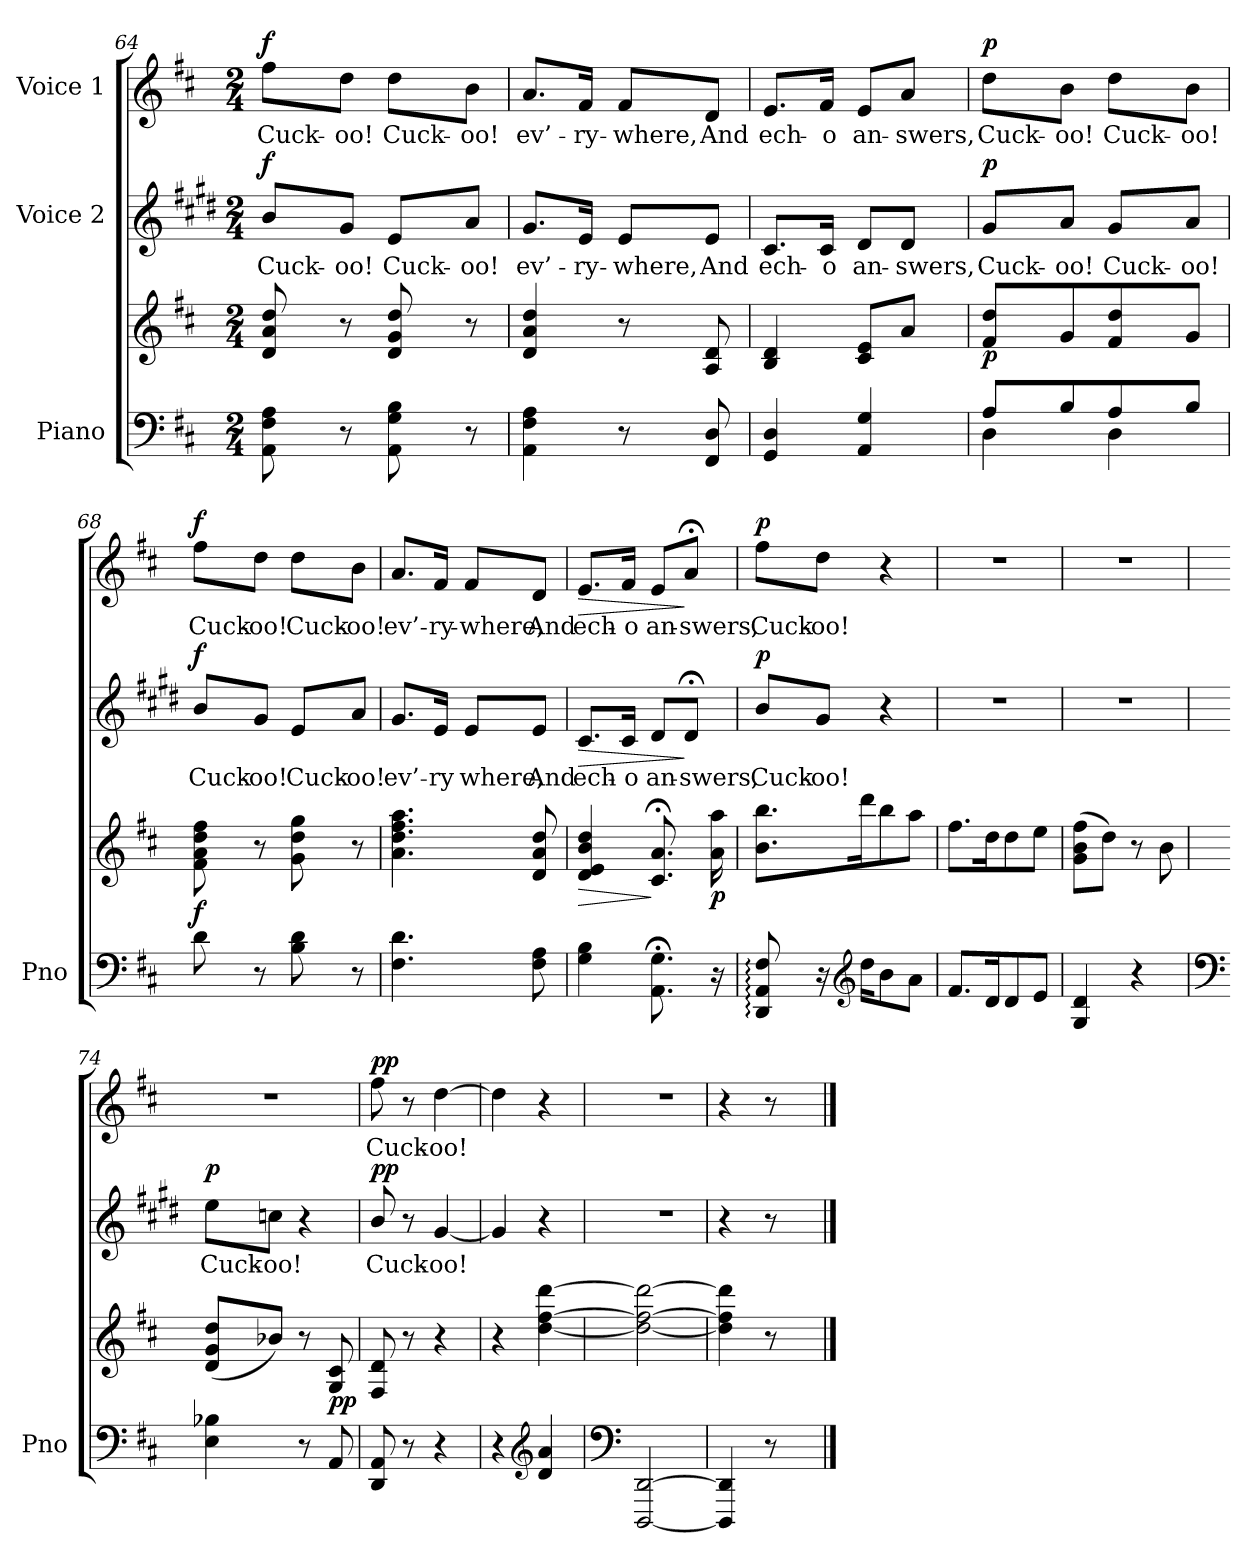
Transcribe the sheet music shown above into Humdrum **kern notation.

**kern	**kern	**dynam	**kern	**text	**dynam	**kern	**text	**dynam
*part3	*part3	*part3	*part2	*part2	*part2	*part1	*part1	*part1
*staff4	*staff3	*staff3/4	*staff2	*staff2	*staff2	*staff1	*staff1	*staff1
*I"Piano	*	*	*I"Voice 2	*	*	*I"Voice 1	*	*
*I'Pno	*	*	*	*	*	*	*	*
!!LO:PB:g=z
*clefF4	*clefG2	*	*clefG2	*	*	*clefG2	*	*
*	*	*	*ITrd1c2	*	*	*	*	*
*k[f#c#]	*k[f#c#]	*	*k[f#c#]	*	*	*k[f#c#]	*	*
*M2/4	*M2/4	*	*M2/4	*	*	*M2/4	*	*
=64	=64	=64	=64	=64	=64	=64	=64	=64
!	!	!	!	!LO:LY:b	!LO:DY:a	!	!LO:LY:b	!LO:DY:a
8AA\ 8F#\ 8A\	8d/ 8a/ 8dd/	.	8a/L	Cuck-	f	8ff#\L	Cuck-	f
!	!	!	!	!LO:LY:b	!	!	!LO:LY:b	!
8r	8r	.	8f#/J	-oo!	.	8dd\J	-oo!	.
!	!	!	!	!LO:LY:b	!	!	!LO:LY:b	!
8AA\ 8G\ 8B\	8d/ 8g/ 8dd/	.	8d/L	Cuck-	.	8dd\L	Cuck-	.
!	!	!	!	!LO:LY:b	!	!	!LO:LY:b	!
8r	8r	.	8g/J	-oo!	.	8b\J	-oo!	.
=65	=65	=65	=65	=65	=65	=65	=65	=65
!	!	!	!	!LO:LY:b	!	!	!LO:LY:b	!
4AA\ 4F#\ 4A\	4d/ 4a/ 4dd/	.	8.f#/L	ev’-	.	8.a/L	ev’-	.
!	!	!	!	!LO:LY:b	!	!	!LO:LY:b	!
.	.	.	16d/Jk	-ry-	.	16f#/Jk	-ry-	.
!	!	!	!	!LO:LY:b	!	!	!LO:LY:b	!
8r	8r	.	8d/L	-where,	.	8f#/L	-where,	.
!	!	!	!	!LO:LY:b	!	!	!LO:LY:b	!
8FF#/ 8D/	8A/ 8d/	.	8d/J	And	.	8d/J	And	.
=66	=66	=66	=66	=66	=66	=66	=66	=66
!	!	!	!	!LO:LY:b	!	!	!LO:LY:b	!
4GG/ 4D/	4B/ 4d/	.	8.B/L	ech-	.	8.e/L	ech-	.
!	!	!	!	!LO:LY:b	!	!	!LO:LY:b	!
.	.	.	16B/Jk	-o	.	16f#/Jk	-o	.
!	!	!	!	!LO:LY:b	!	!	!LO:LY:b	!
4AA/ 4G/	8c#/ 8e/L	.	8c#/L	an-	.	8e/L	an-	.
!	!	!	!	!LO:LY:b	!	!	!LO:LY:b	!
.	8a/J	.	8c#/J	-swers,	.	8a/J	-swers,	.
=67	=67	=67	=67	=67	=67	=67	=67	=67
*^	*	*	*	*	*	*	*	*
!	!	!	!LO:DY:b	!	!LO:LY:b	!LO:DY:a	!	!LO:LY:b	!LO:DY:a
8A/L	4D\	8f#/ 8dd/L	p	8f#/L	Cuck-	p	8dd\L	Cuck-	p
!	!	!	!	!	!LO:LY:b	!	!	!LO:LY:b	!
8B/	.	8g/	.	8g/J	-oo!	.	8b\J	-oo!	.
!	!	!	!	!	!LO:LY:b	!	!	!LO:LY:b	!
8A/	4D\	8f#/ 8dd/	.	8f#/L	Cuck-	.	8dd\L	Cuck-	.
!	!	!	!	!	!LO:LY:b	!	!	!LO:LY:b	!
8B/J	.	8g/J	.	8g/J	-oo!	.	8b\J	-oo!	.
*v	*v	*	*	*	*	*	*	*	*
!!LO:LB:g=z
=68	=68	=68	=68	=68	=68	=68	=68	=68
!	!	!LO:DY:b	!	!LO:LY:b	!LO:DY:a	!	!LO:LY:b	!LO:DY:a
8d\	8f#\ 8a\ 8dd\ 8ff#\	f	8a/L	Cuck-	f	8ff#\L	Cuck-	f
!	!	!	!	!LO:LY:b	!	!	!LO:LY:b	!
8r	8r	.	8f#/J	-oo!	.	8dd\J	-oo!	.
!	!	!	!	!LO:LY:b	!	!	!LO:LY:b	!
8B\ 8d\	8g\ 8dd\ 8gg\	.	8d/L	Cuck-	.	8dd\L	Cuck-	.
!	!	!	!	!LO:LY:b	!	!	!LO:LY:b	!
8r	8r	.	8g/J	-oo!	.	8b\J	-oo!	.
=69	=69	=69	=69	=69	=69	=69	=69	=69
!	!	!	!	!LO:LY:b	!	!	!LO:LY:b	!
4.F#\ 4.d\	4.a\ 4.dd\ 4.ff#\ 4.aa\	.	8.f#/L	ev’-	.	8.a/L	ev’-	.
!	!	!	!	!LO:LY:b	!	!	!LO:LY:b	!
.	.	.	16d/Jk	-ry	.	16f#/Jk	-ry-	.
!	!	!	!	!LO:LY:b	!	!	!LO:LY:b	!
.	.	.	8d/L	where,	.	8f#/L	-where,	.
!	!	!	!	!LO:LY:b	!	!	!LO:LY:b	!
8F#\ 8A\	8d/ 8a/ 8dd/	.	8d/J	And	.	8d/J	And	.
=70	=70	=70	=70	=70	=70	=70	=70	=70
!	!	!LO:HP:b	!	!LO:LY:b	!LO:HP:b	!	!LO:LY:b	!LO:HP:b
4G\ 4B\	4d/ 4e/ 4b/ 4dd/	>	8.B/L	ech-	>	8.e/L	ech-	>
!	!	!	!	!LO:LY:b	!	!	!LO:LY:b	!
.	.	.	16B/Jk	-o	.	16f#/Jk	-o	.
!	!	!	!	!LO:LY:b	!	!	!LO:LY:b	!
8.AA\;< 8.G\;<	8.c#/;< 8.a/;<	]	8c#/L	an-	.	8e/L	an-	.
!	!	!	!	!LO:LY:b	!	!	!LO:LY:b	!
.	.	.	8c#;</J	-swers,	]	8a;</J	-swers,	]
!	!	!LO:DY:b	!	!	!	!	!	!
16r	16a\ 16aa\	p	.	.	.	.	.	.
=71	=71	=71	=71	=71	=71	=71	=71	=71
!	!	!	!	!LO:LY:b	!LO:DY:a	!	!LO:LY:b	!LO:DY:a
8DD/: 8AA/: 8F#/:	8.b\ 8.bb\L	.	8a/L	Cuck-	p	8ff#\L	Cuck-	p
!	!	!	!	!LO:LY:b	!	!	!LO:LY:b	!
16r	.	.	8f#/J	-oo!	.	8dd\J	-oo!	.
*clefG2	*	*	*	*	*	*	*	*
16dd\KL	16ddd\K	.	.	.	.	.	.	.
8b\	8bb\	.	4r	.	.	4r	.	.
8a\J	8aa\J	.	.	.	.	.	.	.
!!LO:LB:g=z
=72	=72	=72	=72	=72	=72	=72	=72	=72
8.f#/L	8.ff#\L	.	2r	.	.	2r	.	.
16d/K	16dd\K	.	.	.	.	.	.	.
8d/	8dd\	.	.	.	.	.	.	.
8e/J	8ee\J	.	.	.	.	.	.	.
=73	=73	=73	=73	=73	=73	=73	=73	=73
4G/ 4d/	(>8g\ 8b\ 8ff#\L	.	2r	.	.	2r	.	.
.	8dd\J)	.	.	.	.	.	.	.
4r	8r	.	.	.	.	.	.	.
.	8b\	.	.	.	.	.	.	.
=74	=74	=74	=74	=74	=74	=74	=74	=74
*clefF4	*	*	*	*	*	*	*	*
!	!	!	!	!LO:LY:b	!LO:DY:a	!	!	!
4E\ 4B-X\	(<8d/ 8g/ 8dd/L	.	8dd\L	Cuck-	p	2r	.	.
!	!	!	!	!LO:LY:b	!	!	!	!
.	8b-X/J)	.	8b-X\J	-oo!	.	.	.	.
8r	8r	.	4r	.	.	.	.	.
!	!	!LO:DY:b	!	!	!	!	!	!
8AA/	8G/ 8c#/	pp	.	.	.	.	.	.
=75	=75	=75	=75	=75	=75	=75	=75	=75
!	!	!	!	!LO:LY:b	!LO:DY:a	!	!LO:LY:b	!LO:DY:a
8DD/ 8AA/	8F#/ 8d/	.	8a/	Cuck-	pp	8ff#\	Cuck-	pp
8r	8r	.	8r	.	.	8r	.	.
!	!	!	!	!LO:LY:b	!	!	!LO:LY:b	!
4r	4r	.	[4f#/	-oo!	.	[4dd\	-oo!	.
=76	=76	=76	=76	=76	=76	=76	=76	=76
4r	4r	.	4f#/]	.	.	4dd\]	.	.
*clefG2	*	*	*	*	*	*	*	*
4d/ 4a/	[4dd\ [4ff#\ [4ddd\	.	4r	.	.	4r	.	.
=77	=77	=77	=77	=77	=77	=77	=77	=77
*clefF4	*	*	*	*	*	*	*	*
[2DDD/ [2DD/	2dd\_ 2ff#\_ 2ddd\_	.	2r	.	.	2r	.	.
=78	=78	=78	=78	=78	=78	=78	=78	=78
4DDD/] 4DD/]	4dd\] 4ff#\] 4ddd\]	.	4r	.	.	4r	.	.
8r	8r	.	8r	.	.	8r	.	.
8ryy	8ryy	.	8ryy	.	.	8ryy	.	.
==	==	==	==	==	==	==	==	==
*-	*-	*-	*-	*-	*-	*-	*-	*-
